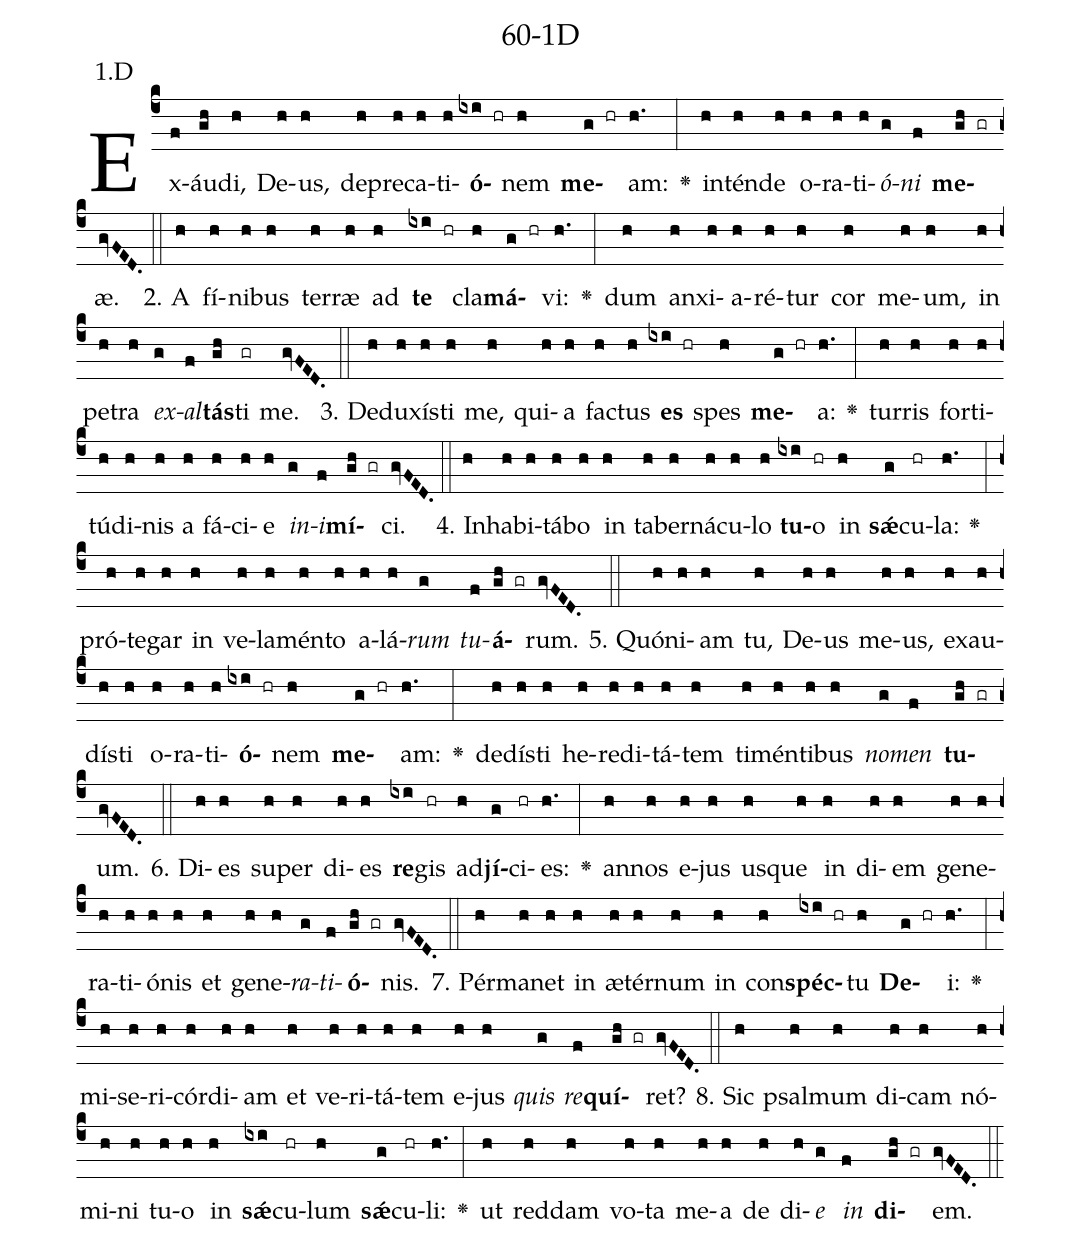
name: 60-1D;
annotation: 1.D;
%%
(c4)Ex(f)áu(gh)di,(h) De(h)us,(h) de(h)pre(h)ca(h)ti(h)<b>ó</b>(ixi hr)nem(h) <b>me</b>(g hr)am:(h.) <v>\greheightstar</v>(:) in(h)tén(h)de(h) o(h)ra(h)ti(h)<i>ó</i>(g)<i>ni</i>(f) <b>me</b>(gh gr)æ.(gvFED.) (::)
2. A(h) fí(h)ni(h)bus(h) ter(h)ræ(h) ad(h) <b>te</b>(ixi hr) cla(h)<b>má</b>(g hr)vi:(h.) <v>\greheightstar</v>(:) dum(h) an(h)xi(h)a(h)ré(h)tur(h) cor(h) me(h)um,(h) in(h) pe(h)tra(h) <i>ex</i>(g)<i>al</i>(f)<b>tás</b>(gh)ti(gr) me.(gvFED.) (::)
3. De(h)du(h)xís(h)ti(h) me,(h) qui(h)a(h) fac(h)tus(h) <b>es</b>(ixi hr) spes(h) <b>me</b>(g hr)a:(h.) <v>\greheightstar</v>(:) tur(h)ris(h) for(h)ti(h)tú(h)di(h)nis(h) a(h) fá(h)ci(h)e(h) <i>in</i>(g)<i>i</i>(f)<b>mí</b>(gh gr)ci.(gvFED.) (::)
4. In(h)ha(h)bi(h)tá(h)bo(h) in(h) ta(h)ber(h)ná(h)cu(h)lo(h) <b>tu</b>(ixi)o(hr) in(h) <b>sǽ</b>(g)cu(hr)la:(h.) <v>\greheightstar</v>(:) pró(h)te(h)gar(h) in(h) ve(h)la(h)mén(h)to(h) a(h)lá(h)<i>rum</i>(g) <i>tu</i>(f)<b>á</b>(gh gr)rum.(gvFED.) (::)
5. Quón(h)i(h)am(h) tu,(h) De(h)us(h) me(h)us,(h) ex(h)au(h)dís(h)ti(h) o(h)ra(h)ti(h)<b>ó</b>(ixi hr)nem(h) <b>me</b>(g hr)am:(h.) <v>\greheightstar</v>(:) de(h)dís(h)ti(h) he(h)re(h)di(h)tá(h)tem(h) ti(h)mén(h)ti(h)bus(h) <i>no</i>(g)<i>men</i>(f) <b>tu</b>(gh gr)um.(gvFED.) (::)
6. Di(h)es(h) su(h)per(h) di(h)es(h) <b>re</b>(ixi)gis(hr) ad(h)<b>jí</b>(g)ci(hr)es:(h.) <v>\greheightstar</v>(:) an(h)nos(h) e(h)jus(h) us(h)que(h) in(h) di(h)em(h) ge(h)ne(h)ra(h)ti(h)ó(h)nis(h) et(h) ge(h)ne(h)<i>ra</i>(g)<i>ti</i>(f)<b>ó</b>(gh gr)nis.(gvFED.) (::)
7. Pér(h)ma(h)net(h) in(h) æ(h)tér(h)num(h) in(h) con(h)<b>spéc</b>(ixi hr)tu(h) <b>De</b>(g hr)i:(h.) <v>\greheightstar</v>(:) mi(h)se(h)ri(h)cór(h)di(h)am(h) et(h) ve(h)ri(h)tá(h)tem(h) e(h)jus(h) <i>quis</i>(g) <i>re</i>(f)<b>quí</b>(gh gr)ret?(gvFED.) (::)
8. Sic(h) psal(h)mum(h) di(h)cam(h) nó(h)mi(h)ni(h) tu(h)o(h) in(h) <b>sǽ</b>(ixi)cu(hr)lum(h) <b>sǽ</b>(g)cu(hr)li:(h.) <v>\greheightstar</v>(:) ut(h) red(h)dam(h) vo(h)ta(h) me(h)a(h) de(h) di(h)<i>e</i>(g) <i>in</i>(f) <b>di</b>(gh gr)em.(gvFED.) (::)
